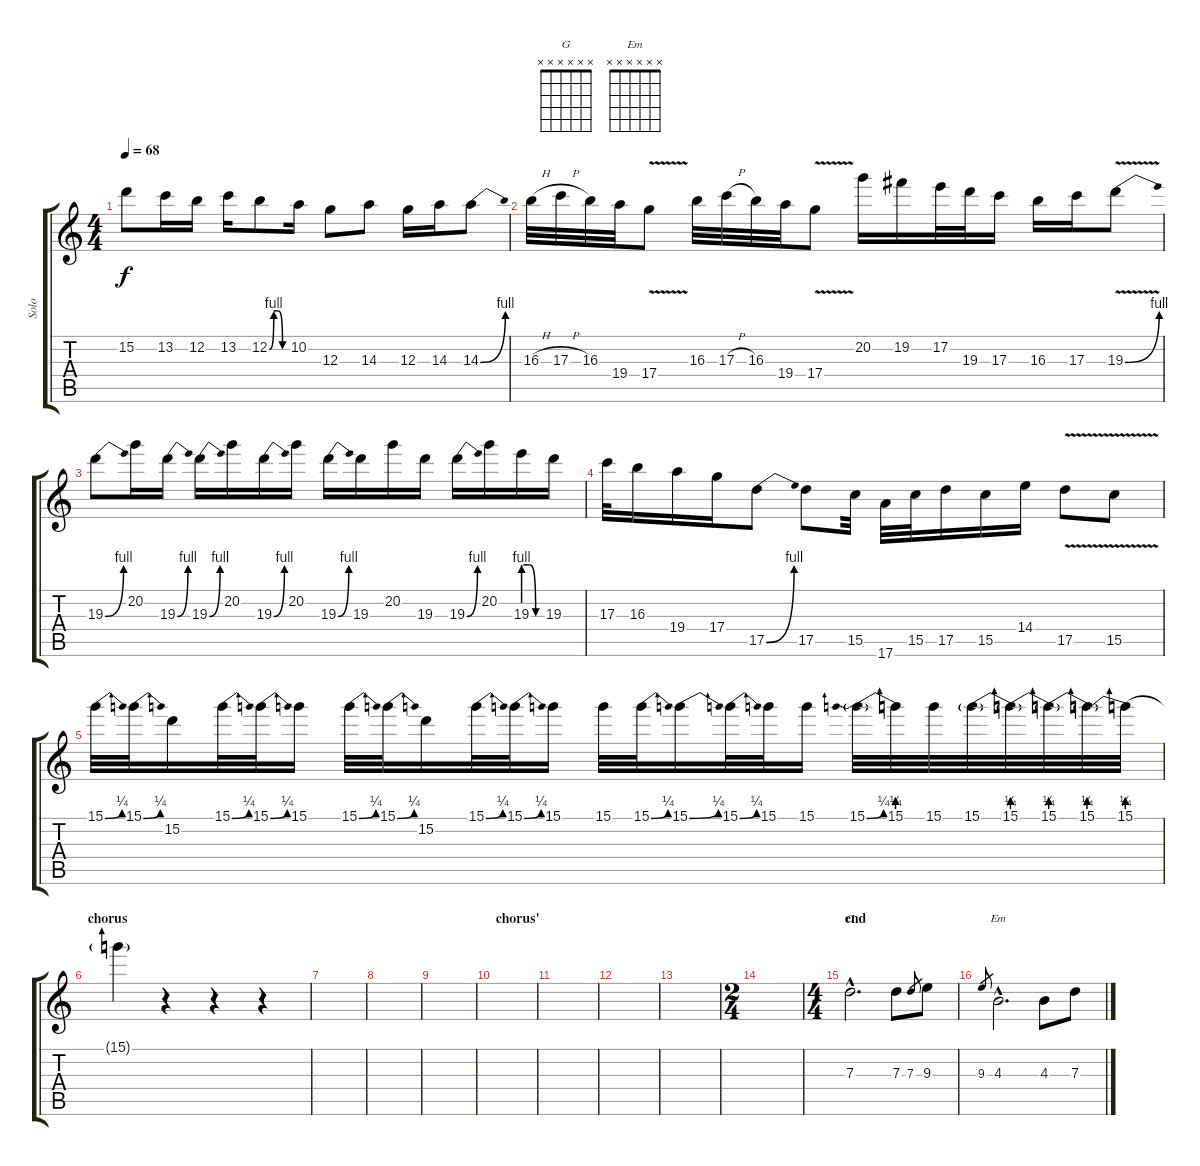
\track ("Solo" "Solo") {instrument overdrivenguitar}
\staff {score tabs}
\tuning (E4 B3 G3 D3 A2 E2) {hide}
\chord ("G" x x x x x x) {firstfret 0}
\chord ("Em" x x x x x x) {firstfret 0}
\ts (4 4)
\tempo 68
\clef g2
\ks c
15.2.8{dy f} 13.2.16 12.2.16 13.2.16 12.2{be (custom 0 0 15 4 30 4 45 0 60 0)}.8 10.2.16 12.3.8 14.3.8 12.3.16 14.3.16 14.3{be (bend 0 0 60 4)}.8 |
16.3{h}.32 17.3{h}.32 16.3.32 19.4.32 17.4{v}.8 16.3.32 17.3{h}.32 16.3.32 19.4.32 17.4{v}.8 20.2.16 19.2.16 17.2.32 19.3.32 17.3.16 16.3.16 17.3.16 19.3{be (bend 0 0 60 4) v}.8 |
19.3{be (bend 0 0 60 4)}.8 20.2.16 19.3{be (bend 0 0 60 4)}.16 19.3{be (bend 0 0 60 4)}.16 20.2.16 19.3{be (bend 0 0 60 4)}.16 20.2.16 19.3{be (bend 0 0 60 4)}.16 19.3.16 20.2.16 19.3.16 19.3{be (bend 0 0 60 4)}.16 20.2.16 19.3{be (custom 0 4 20 4 40 0 60 0)}.16 19.3.16 |
17.3.32 16.3.16 19.4.16 17.4.16 17.5{be (bend 0 0 60 4)}.8 17.5.8 15.5.32 17.6.32 15.5.32 17.5.16 15.5.16 14.4.16 17.5{v}.8 15.5{v}.8 |
15.1{be (bend 0 0 60 1)}.32 15.1{be (bend 0 0 60 1)}.32 15.2.16 15.1{be (bend 0 0 60 1)}.32 15.1{be (bend 0 0 60 1)}.32 15.1.16 15.1{be (bend 0 0 60 1)}.32 15.1{be (bend 0 0 60 1)}.32 15.2.16 15.1{be (bend 0 0 60 1)}.32 15.1{be (bend 0 0 60 1)}.32 15.1.16 15.1.32 15.1{be (bend 0 0 60 1)}.32 15.1{be (bend 0 0 60 1)}.16 15.1{be (bend 0 0 60 1)}.32 15.1.32 15.1.16 15.1{be (bend 0 0 60 1)}.32 15.1{be (prebend 0 1 60 1)}.32 15.1.32 15.1.32 15.1{be (prebend 0 1 60 1)}.32 15.1{be (prebend 0 1 60 1)}.32 15.1{be (prebend 0 1 60 1)}.32 15.1{be (prebend 0 1 60 1)}.32 |
\section ("" "chorus")
15.1{t}.4 r.4 r.4 r.4 |
|
|
|
\section ("" "chorus'")
|
|
|
|
\ts (2 4)
|
\ts (4 4)
\section ("" "end")
7.3{hac}.2{d ch "G" volume 15} 7.3.8 7.3.8{gr} 9.3.8 |
9.3.8{gr} 4.3{hac}.2{d ch "Em"} 4.3.8 7.3.8
